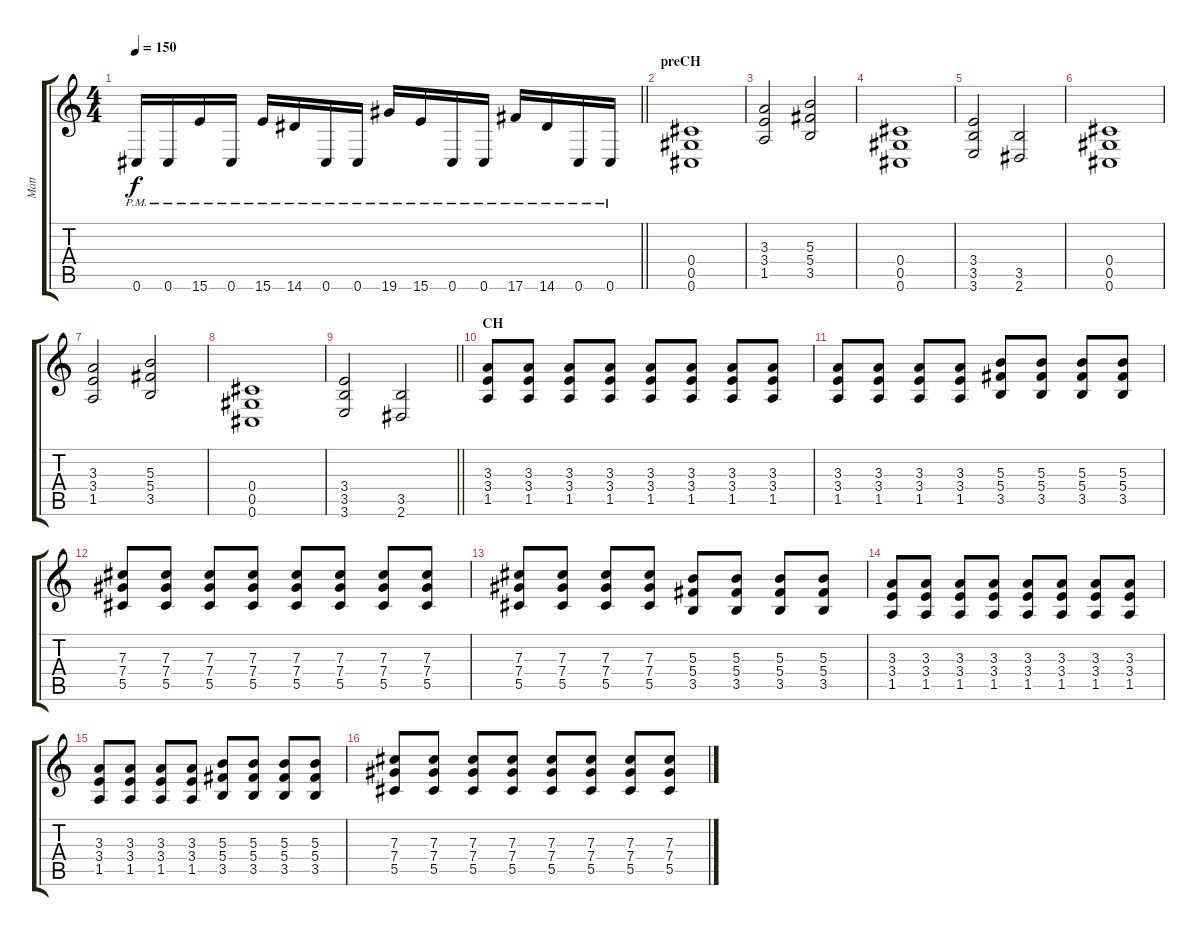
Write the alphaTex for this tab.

\track ("Matt" "Matt") {instrument distortionguitar}
\staff {score tabs}
\tuning (Eb4 Bb3 Gb3 Db3 Ab2 Db2) {hide}
\ts (4 4)
\tempo 150
\clef g2
\barLineRight lightlight
\ks c
0.6{pm}.16{dy f} 0.6{pm}.16 15.6{pm}.16 0.6{pm}.16 15.6{pm}.16 14.6{pm}.16 0.6{pm}.16 0.6{pm}.16 19.6{pm}.16 15.6{pm}.16 0.6{pm}.16 0.6{pm}.16 17.6{pm}.16 14.6{pm}.16 0.6{pm}.16 0.6{pm}.16 |
\section ("" "preCH")
(0.4 0.5 0.6).1 |
(3.3 3.4 1.5).2 (5.3 5.4 3.5).2 |
(0.4 0.5 0.6).1 |
(3.4 3.5 3.6).2 (3.5 2.6).2 |
(0.4 0.5 0.6).1 |
(3.3 3.4 1.5).2 (5.3 5.4 3.5).2 |
(0.4 0.5 0.6).1 |
\barLineRight lightlight
(3.4 3.5 3.6).2 (3.5 2.6).2 |
\section ("" "CH")
(3.3 3.4 1.5).8 (3.3 3.4 1.5).8 (3.3 3.4 1.5).8 (3.3 3.4 1.5).8 (3.3 3.4 1.5).8 (3.3 3.4 1.5).8 (3.3 3.4 1.5).8 (3.3 3.4 1.5).8 |
(3.3 3.4 1.5).8 (3.3 3.4 1.5).8 (3.3 3.4 1.5).8 (3.3 3.4 1.5).8 (5.3 5.4 3.5).8 (5.3 5.4 3.5).8 (5.3 5.4 3.5).8 (5.3 5.4 3.5).8 |
(7.3 7.4 5.5).8 (7.3 7.4 5.5).8 (7.3 7.4 5.5).8 (7.3 7.4 5.5).8 (7.3 7.4 5.5).8 (7.3 7.4 5.5).8 (7.3 7.4 5.5).8 (7.3 7.4 5.5).8 |
(7.3 7.4 5.5).8 (7.3 7.4 5.5).8 (7.3 7.4 5.5).8 (7.3 7.4 5.5).8 (5.3 5.4 3.5).8 (5.3 5.4 3.5).8 (5.3 5.4 3.5).8 (5.3 5.4 3.5).8 |
(3.3 3.4 1.5).8 (3.3 3.4 1.5).8 (3.3 3.4 1.5).8 (3.3 3.4 1.5).8 (3.3 3.4 1.5).8 (3.3 3.4 1.5).8 (3.3 3.4 1.5).8 (3.3 3.4 1.5).8 |
(3.3 3.4 1.5).8 (3.3 3.4 1.5).8 (3.3 3.4 1.5).8 (3.3 3.4 1.5).8 (5.3 5.4 3.5).8 (5.3 5.4 3.5).8 (5.3 5.4 3.5).8 (5.3 5.4 3.5).8 |
(7.3 7.4 5.5).8 (7.3 7.4 5.5).8 (7.3 7.4 5.5).8 (7.3 7.4 5.5).8 (7.3 7.4 5.5).8 (7.3 7.4 5.5).8 (7.3 7.4 5.5).8 (7.3 7.4 5.5).8
